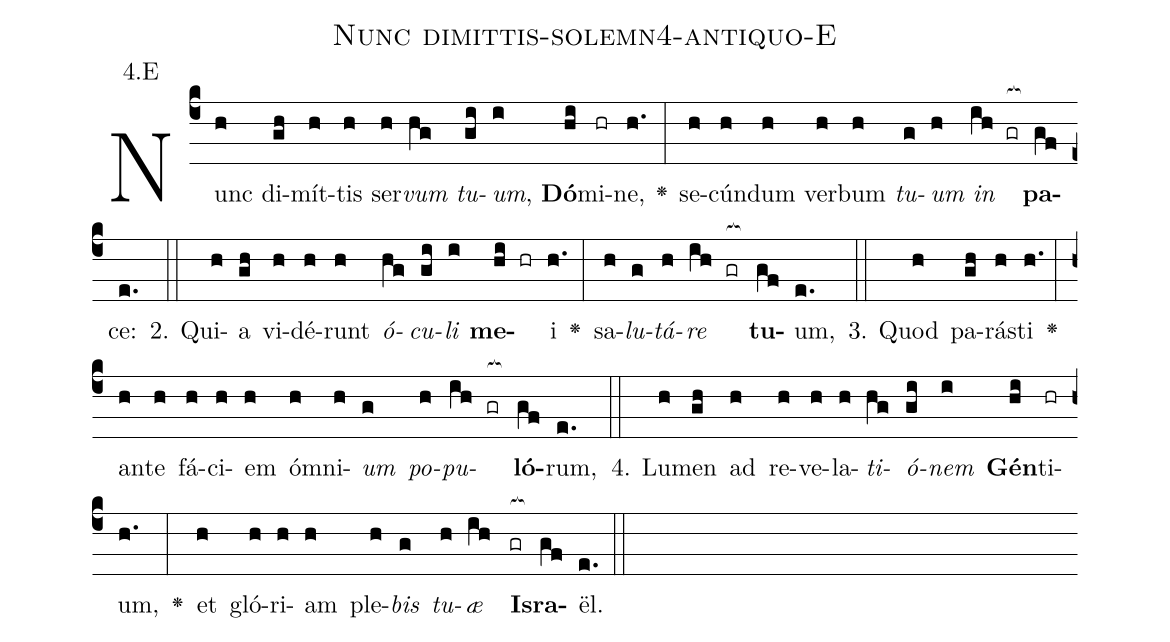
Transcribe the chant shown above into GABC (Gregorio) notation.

name: Nunc dimittis-solemn4-antiquo-E;
annotation: 4.E;
%%
(c4)Nunc(h) di(gh)mít(h)tis(h) ser(h)<i>vum</i>(hg) <i>tu</i>(gi)<i>um</i>,(i) <b>Dó</b>(hi)mi(hr)ne,(h.) <v>\greheightstar</v>(:) se(h)cún(h)dum(h) ver(h)bum(h) <i>tu</i>(g)<i>um</i>(h) <i>in</i>(ih gr[ocb:1{]) <b>pa</b>(gf[ocb:0}])ce:(e.) (::)
2. Qui(h)a(gh) vi(h)dé(h)runt(h) <i>ó</i>(hg)<i>cu</i>(gi)<i>li</i>(i) <b>me</b>(hi hr)i(h.) <v>\greheightstar</v>(:) sa(h)<i>lu</i>(g)<i>tá</i>(h)<i>re</i>(ih gr[ocb:1{]) <b>tu</b>(gf[ocb:0}])um,(e.) (::)
3. Quod(h) pa(gh)rás(h)ti(h.) <v>\greheightstar</v>(:) an(h)te(h) fá(h)ci(h)em(h) óm(h)ni(h)<i>um</i>(g) <i>po</i>(h)<i>pu</i>(ih gr[ocb:1{])<b>ló</b>(gf[ocb:0}])rum,(e.) (::)
4. Lu(h)men(gh) ad(h) re(h)ve(h)la(h)<i>ti</i>(hg)<i>ó</i>(gi)<i>nem</i>(i) <b>Gén</b>(hi)ti(hr)um,(h.) <v>\greheightstar</v>(:) et(h) gló(h)ri(h)am(h) ple(h)<i>bis</i>(g) <i>tu</i>(h)<i>æ</i>(ih) <b>Is</b>(gr[ocb:1{])<b>ra</b>(gf[ocb:0}])ël.(e.) (::)
